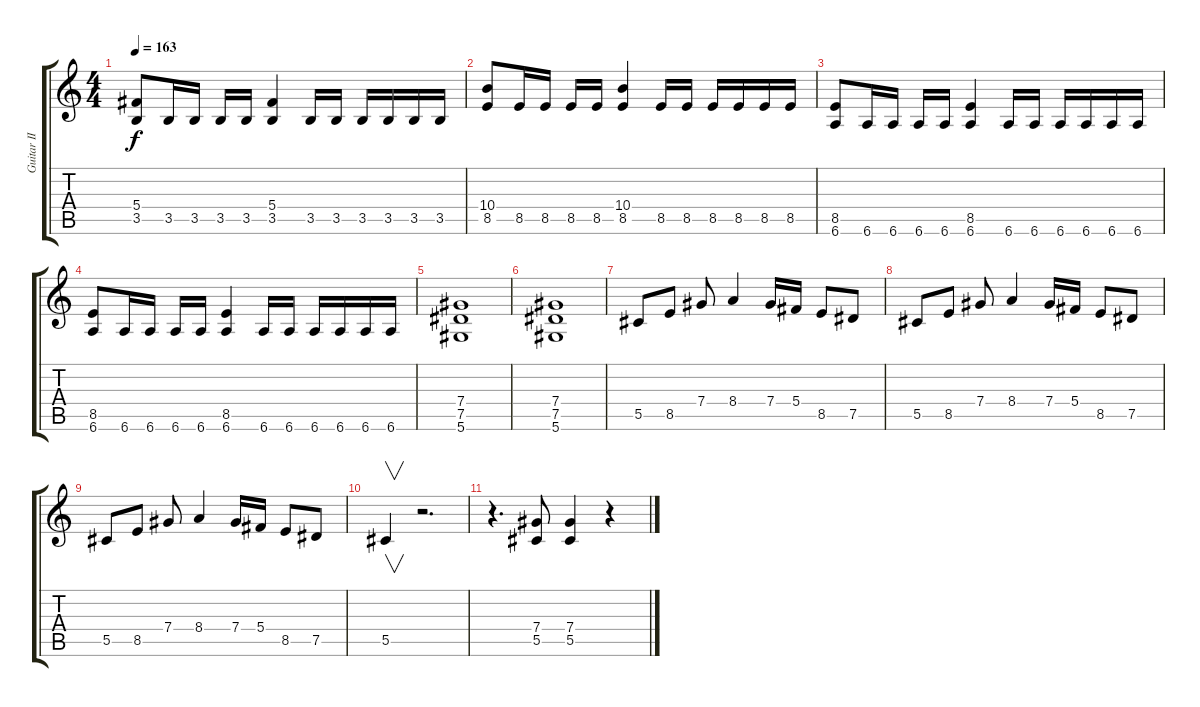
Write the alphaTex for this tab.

\track ("Guitar II" "Guitar II") {instrument overdrivenguitar}
\staff {score tabs}
\tuning (Eb4 Bb3 Gb3 Db3 Ab2 Eb2) {hide}
\ts (4 4)
\tempo 163
\clef g2
\ks c
(5.4 3.5).8{dy f} 3.5.16 3.5.16 3.5.16 3.5.16 (5.4 3.5).4 3.5.16 3.5.16 3.5.16 3.5.16 3.5.16 3.5.16 |
(10.4 8.5).8 8.5.16 8.5.16 8.5.16 8.5.16 (10.4 8.5).4 8.5.16 8.5.16 8.5.16 8.5.16 8.5.16 8.5.16 |
(8.5 6.6).8 6.6.16 6.6.16 6.6.16 6.6.16 (8.5 6.6).4 6.6.16 6.6.16 6.6.16 6.6.16 6.6.16 6.6.16 |
(8.5 6.6).8 6.6.16 6.6.16 6.6.16 6.6.16 (8.5 6.6).4 6.6.16 6.6.16 6.6.16 6.6.16 6.6.16 6.6.16 |
(7.4 7.5 5.6).1 |
(7.4 7.5 5.6).1 |
5.5.8 8.5.8 7.4.8 8.4.4 7.4.16 5.4.16 8.5.8 7.5.8 |
5.5.8 8.5.8 7.4.8 8.4.4 7.4.16 5.4.16 8.5.8 7.5.8 |
5.5.8 8.5.8 7.4.8 8.4.4 7.4.16 5.4.16 8.5.8 7.5.8 |
5.5.4{v} r.2{d} |
r.4{d} (7.4 5.5).8{volume 16 balance 8} (7.4 5.5).4 r.4
